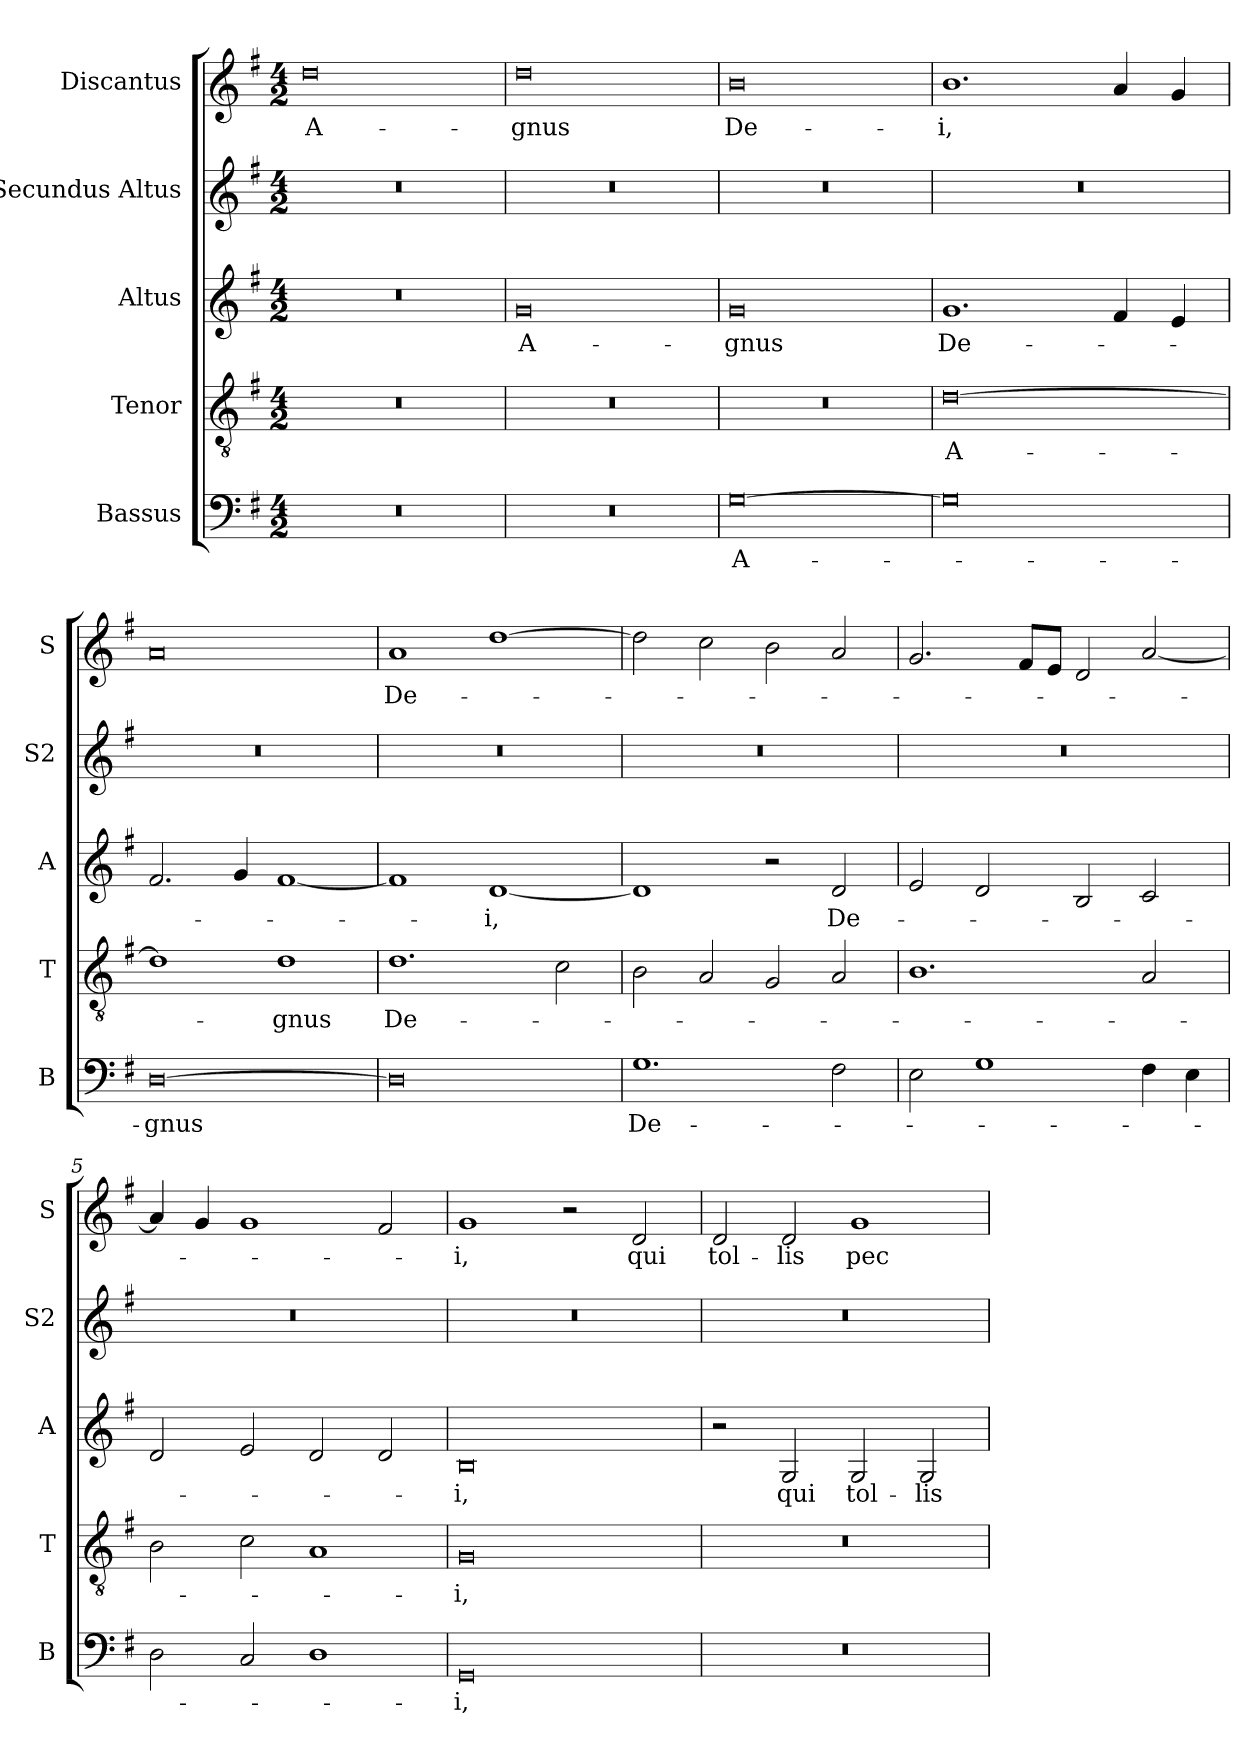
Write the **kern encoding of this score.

**kern	**text	**kern	**text	**kern	**text	**kern	**kern	**text
*part5	*part5	*part4	*part4	*part3	*part3	*part2	*part1	*part1
*staff5	*staff5	*staff4	*staff4	*staff3	*staff3	*staff2	*staff1	*staff1
*I"Bassus	*	*I"Tenor	*	*I"Altus	*	*I"Secundus Altus	*I"Discantus	*
*I'B	*	*I'T	*	*I'A	*	*I'S2	*I'S	*
*clefF4	*	*clefGv2	*	*clefG2	*	*clefG2	*clefG2	*
*k[f#]	*	*k[f#]	*	*k[f#]	*	*k[f#]	*k[f#]	*
*G:	*	*G:	*	*G:	*	*G:	*G:	*
*M4/2	*	*M4/2	*	*M4/2	*	*M4/2	*M4/2	*
=	=	=	=	=	=	=	=	=
!	!	!	!	!	!	!	!	!LO:LY:b
0r	.	0r	.	0r	.	0r	0dd	A-
=1X	=1X	=1X	=1X	=1X	=1X	=1X	=1X	=1X
!	!	!	!	!	!LO:LY:b	!	!	!LO:LY:b
0r	.	0r	.	0g	A-	0r	0dd	-gnus
=2X	=2X	=2X	=2X	=2X	=2X	=2X	=2X	=2X
!	!LO:LY:b	!	!	!	!LO:LY:b	!	!	!LO:LY:b
[0G	A-	0r	.	0g	-gnus	0r	0b	De-
=3X	=3X	=3X	=3X	=3X	=3X	=3X	=3X	=3X
!	!	!	!LO:LY:b	!	!LO:LY:b	!	!	!LO:LY:b
0G]	.	[0d	A-	1.g	De-	0r	1.b	-i,
.	.	.	.	4f#/	.	.	4a/	.
.	.	.	.	4e/	.	.	4g/	.
=1	=1	=1	=1	=1	=1	=1	=1	=1
!	!LO:LY:b	!	!	!	!	!	!	!
[0D	-gnus	1d]	.	2.f#/	.	0r	0a	.
.	.	.	.	4g/	.	.	.	.
!	!	!	!LO:LY:b	!	!	!	!	!
.	.	1d	-gnus	[1f#	.	.	.	.
=2	=2	=2	=2	=2	=2	=2	=2	=2
!	!	!	!LO:LY:b	!	!	!	!	!LO:LY:b
0D]	.	1.d	De-	1f#]	.	0r	1a	De-
!	!	!	!	!	!LO:LY:b	!	!	!
.	.	.	.	[1d	-i,	.	[1dd	.
.	.	2c\	.	.	.	.	.	.
=3	=3	=3	=3	=3	=3	=3	=3	=3
!	!LO:LY:b	!	!	!	!	!	!	!
1.G	De-	2B\	.	1d]	.	0r	2dd\]	.
.	.	2A/	.	.	.	.	2cc\	.
.	.	2G/	.	2r	.	.	2b\	.
!	!	!	!	!	!LO:LY:b	!	!	!
2F#\	.	2A/	.	2d/	De-	.	2a/	.
!!LO:LB:g=z
=4	=4	=4	=4	=4	=4	=4	=4	=4
2E\	.	1.B	.	2e/	.	0r	2.g/	.
1G	.	.	.	2d/	.	.	.	.
.	.	.	.	.	.	.	8f#/L	.
.	.	.	.	.	.	.	8e/J	.
.	.	.	.	2B/	.	.	2d/	.
4F#\	.	2A/	.	2c/	.	.	[2a/	.
4E\	.	.	.	.	.	.	.	.
=5	=5	=5	=5	=5	=5	=5	=5	=5
2D\	.	2B\	.	2d/	.	0r	4a/]	.
.	.	.	.	.	.	.	4g/	.
2C/	.	2c\	.	2e/	.	.	1g	.
1D	.	1A	.	2d/	.	.	.	.
.	.	.	.	2d/	.	.	2f#/	.
=6	=6	=6	=6	=6	=6	=6	=6	=6
!	!LO:LY:b	!	!LO:LY:b	!	!LO:LY:b	!	!	!LO:LY:b
0GG	-i,	0G	-i,	0B	-i,	0r	1g	-i,
.	.	.	.	.	.	.	2r	.
!	!	!	!	!	!	!	!	!LO:LY:b
.	.	.	.	.	.	.	2d/	qui
=7	=7	=7	=7	=7	=7	=7	=7	=7
!	!	!	!	!	!	!	!	!LO:LY:b
0r	.	0r	.	2r	.	0r	2d/	tol-
!	!	!	!	!	!LO:LY:b	!	!	!LO:LY:b
.	.	.	.	2G/	qui	.	2d/	-lis
!	!	!	!	!	!LO:LY:b	!	!	!LO:LY:b
.	.	.	.	2G/	tol-	.	1g	pec-
!	!	!	!	!	!LO:LY:b	!	!	!
.	.	.	.	2G/	-lis	.	.	.
=	=	=	=	=	=	=	=	=
*-	*-	*-	*-	*-	*-	*-	*-	*-
